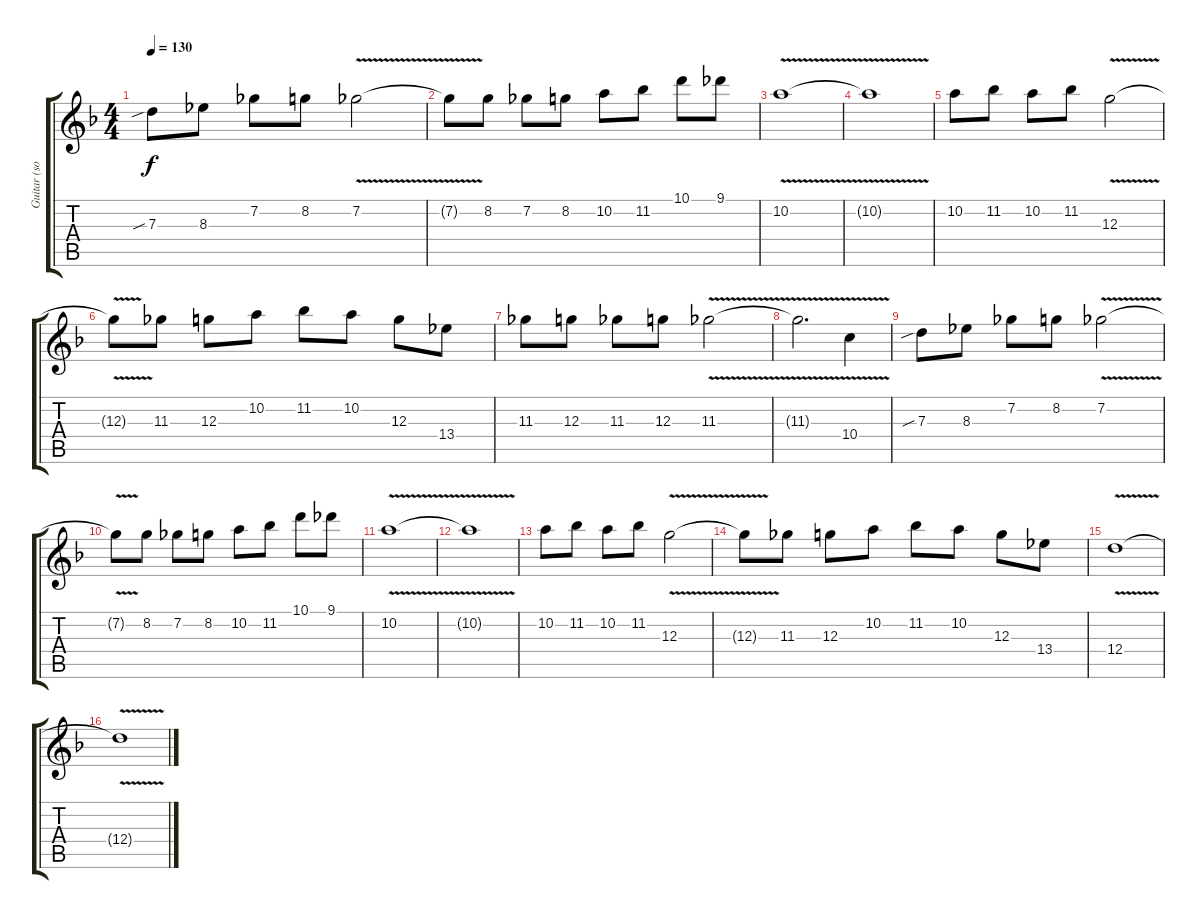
\track ("Guitar (solo)" "Guitar (so") {instrument distortionguitar}
\staff {score tabs}
\tuning (E4 B3 G3 D3 A2 E2) {hide}
\ts (4 4)
\section ("" "")
\tempo 130
\clef g2
\ks dminor
7.3{sib}.8{dy f} 8.3.8 7.2.8 8.2.8 7.2{v}.2 |
7.2{t}.8 8.2.8 7.2.8 8.2.8 10.2.8 11.2.8 10.1.8 9.1.8 |
10.2{v}.1 |
10.2{t}.1 |
10.2.8 11.2.8 10.2.8 11.2.8 12.3{v}.2 |
12.3{t}.8 11.3.8 12.3.8 10.2.8 11.2.8 10.2.8 12.3.8 13.4.8 |
11.3.8 12.3.8 11.3.8 12.3.8 11.3{v}.2 |
11.3{t}.2{d} 10.4{v}.4 |
7.3{sib}.8 8.3.8 7.2.8 8.2.8 7.2{v}.2 |
7.2{t}.8 8.2.8 7.2.8 8.2.8 10.2.8 11.2.8 10.1.8 9.1.8 |
10.2{v}.1 |
10.2{t}.1 |
10.2.8 11.2.8 10.2.8 11.2.8 12.3{v}.2 |
12.3{t}.8 11.3.8 12.3.8 10.2.8 11.2.8 10.2.8 12.3.8 13.4.8 |
12.4{v}.1 |
12.4{t}.1
